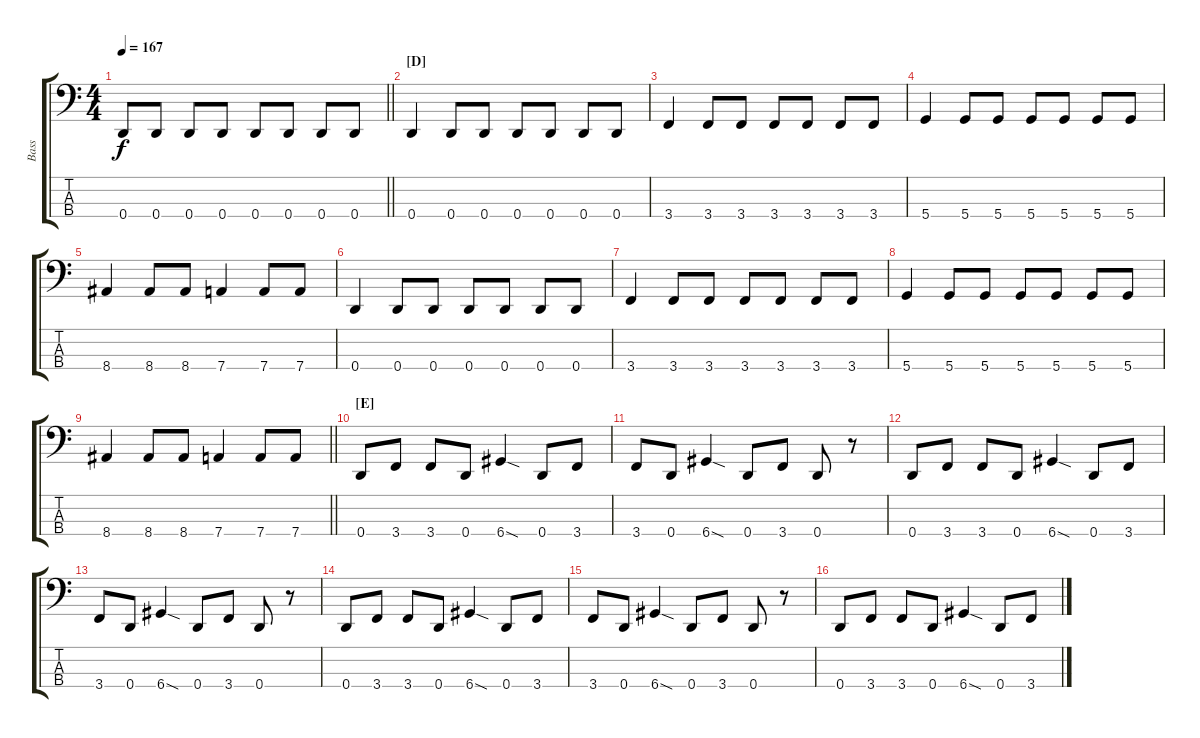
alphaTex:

\track ("Bass" "Bass") {instrument electricbassfinger}
\staff {score tabs}
\tuning (G2 D2 A1 D1) {hide}
\ts (4 4)
\tempo 167
\clef f4
\barLineRight lightlight
\ks c
0.4.8{dy f} 0.4.8 0.4.8 0.4.8 0.4.8 0.4.8 0.4.8 0.4.8 |
\section ("" "[D]")
0.4.4 0.4.8 0.4.8 0.4.8 0.4.8 0.4.8 0.4.8 |
3.4.4 3.4.8 3.4.8 3.4.8 3.4.8 3.4.8 3.4.8 |
5.4.4 5.4.8 5.4.8 5.4.8 5.4.8 5.4.8 5.4.8 |
8.4.4 8.4.8 8.4.8 7.4.4 7.4.8 7.4.8 |
0.4.4 0.4.8 0.4.8 0.4.8 0.4.8 0.4.8 0.4.8 |
3.4.4 3.4.8 3.4.8 3.4.8 3.4.8 3.4.8 3.4.8 |
5.4.4 5.4.8 5.4.8 5.4.8 5.4.8 5.4.8 5.4.8 |
\barLineRight lightlight
8.4.4 8.4.8 8.4.8 7.4.4 7.4.8 7.4.8 |
\section ("" "[E]")
0.4.8 3.4.8 3.4.8 0.4.8 6.4{sod}.4 0.4.8 3.4.8 |
3.4.8 0.4.8 6.4{sod}.4 0.4.8 3.4.8 0.4.8 r.8 |
0.4.8 3.4.8 3.4.8 0.4.8 6.4{sod}.4 0.4.8 3.4.8 |
3.4.8 0.4.8 6.4{sod}.4 0.4.8 3.4.8 0.4.8 r.8 |
0.4.8 3.4.8 3.4.8 0.4.8 6.4{sod}.4 0.4.8 3.4.8 |
3.4.8 0.4.8 6.4{sod}.4 0.4.8 3.4.8 0.4.8 r.8 |
0.4.8 3.4.8 3.4.8 0.4.8 6.4{sod}.4 0.4.8 3.4.8
